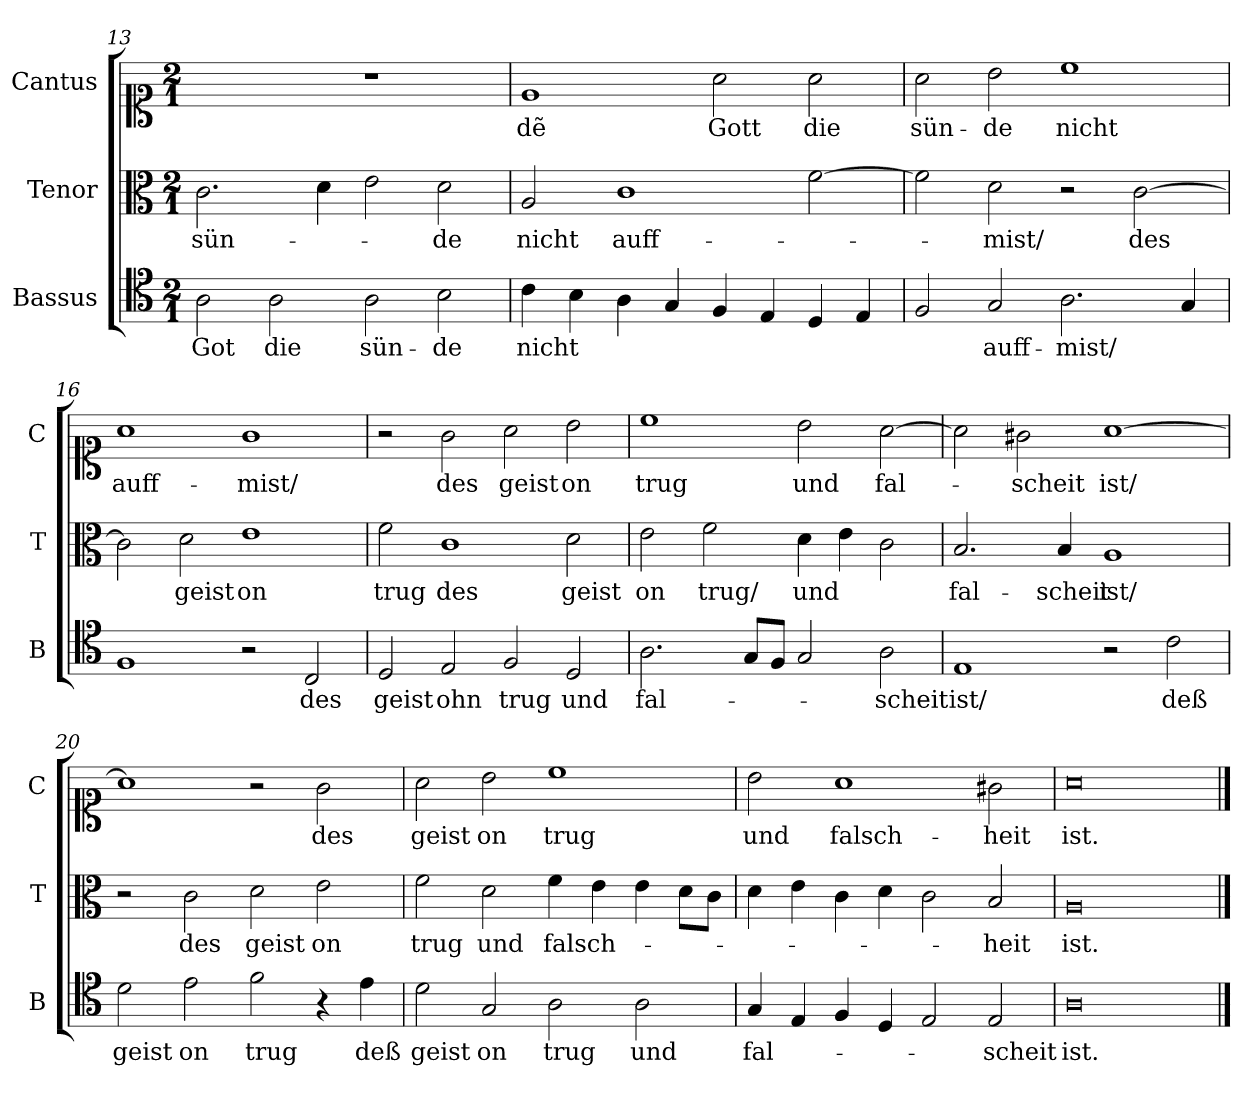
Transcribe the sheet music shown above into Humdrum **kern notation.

**kern	**text	**kern	**text	**kern	**text
*part3	*part3	*part2	*part2	*part1	*part1
*staff3	*staff3	*staff2	*staff2	*staff1	*staff1
*I"Bassus	*	*I"Tenor	*	*I"Cantus	*
*I'B	*	*I'T	*	*I'C	*
*clefC4	*	*clefC3	*	*clefC1	*
*k[]	*	*k[]	*	*k[]	*
*A:aeo	*	*A:aeo	*	*A:aeo	*
*M2/1	*	*M2/1	*	*M2/1	*
=13	=13	=13	=13	=13	=13
2A	Got	2.c	sün-	1ryy	.
2A	die	.	.	.	.
.	.	4d	.	.	.
2A	sün-	2e	.	1r	.
2B	-de	2d	-de	.	.
=14	=14	=14	=14	=14	=14
4c	nicht	2A	nicht	1e	dẽ
4B	.	.	.	.	.
4A	.	1c	auff-	.	.
4G	.	.	.	.	.
4F	.	.	.	2a	Gott
4E	.	.	.	.	.
4D	.	[2f	.	2a	die
4E	.	.	.	.	.
=15	=15	=15	=15	=15	=15
2F	.	2f]	.	2a	sün-
2G	auff-	2d	-mist/	2b	-de
2.A	-mist/	2r	.	1cc	nicht
.	.	[2c	des	.	.
4G	.	.	.	.	.
=16	=16	=16	=16	=16	=16
1F	.	2c]	.	1a	auff-
.	.	2d	geist	.	.
2r	.	1e	on	1g	-mist/
2C	des	.	.	.	.
=17	=17	=17	=17	=17	=17
2D	geist	2f	trug	2r	.
2E	ohn	1c	des	2g	des
2F	trug	.	.	2a	geist
2D	und	2d	geist	2b	on
=18	=18	=18	=18	=18	=18
2.A	fal-	2e	on	1cc	trug
.	.	2f	trug/	.	.
8G/L	.	.	.	.	.
8F/J	.	.	.	.	.
2G	.	4d	und	2b	und
.	.	4e	.	.	.
2A	-scheit	2c	.	[2a	fal-
=19	=19	=19	=19	=19	=19
1E	ist/	2.B	fal-	2a]	.
.	.	.	.	2g#X	-scheit
.	.	4B	-scheit	.	.
2r	.	1A	ist/	[1a	ist/
2c	deß	.	.	.	.
=20	=20	=20	=20	=20	=20
2d	geist	2r	.	1a]	.
2e	on	2c	des	.	.
2f	trug	2d	geist	2r	.
4r	.	2e	on	2g	des
!	!LO:LY:i	!	!	!	!
4e	deß	.	.	.	.
=21	=21	=21	=21	=21	=21
!	!LO:LY:i	!	!	!	!
2d	geist	2f	trug	2a	geist
!	!LO:LY:i	!	!	!	!
2G	on	2d	und	2b	on
!	!LO:LY:i	!	!	!	!
2A	trug	4f	falsch-	1cc	trug
.	.	4e	.	.	.
2A	und	4e	.	.	.
.	.	8d\L	.	.	.
.	.	8c\J	.	.	.
=22	=22	=22	=22	=22	=22
4G	fal-	4d	.	2b	und
4E	.	4e	.	.	.
4F	.	4c	.	1a	falsch-
4D	.	4d	.	.	.
2E	.	2c	.	.	.
2E	-scheit	2B	-heit	2g#X	-heit
=23	=23	=23	=23	=23	=23
0A	ist.	0A	ist.	0a	ist.
==	==	==	==	==	==
*-	*-	*-	*-	*-	*-
